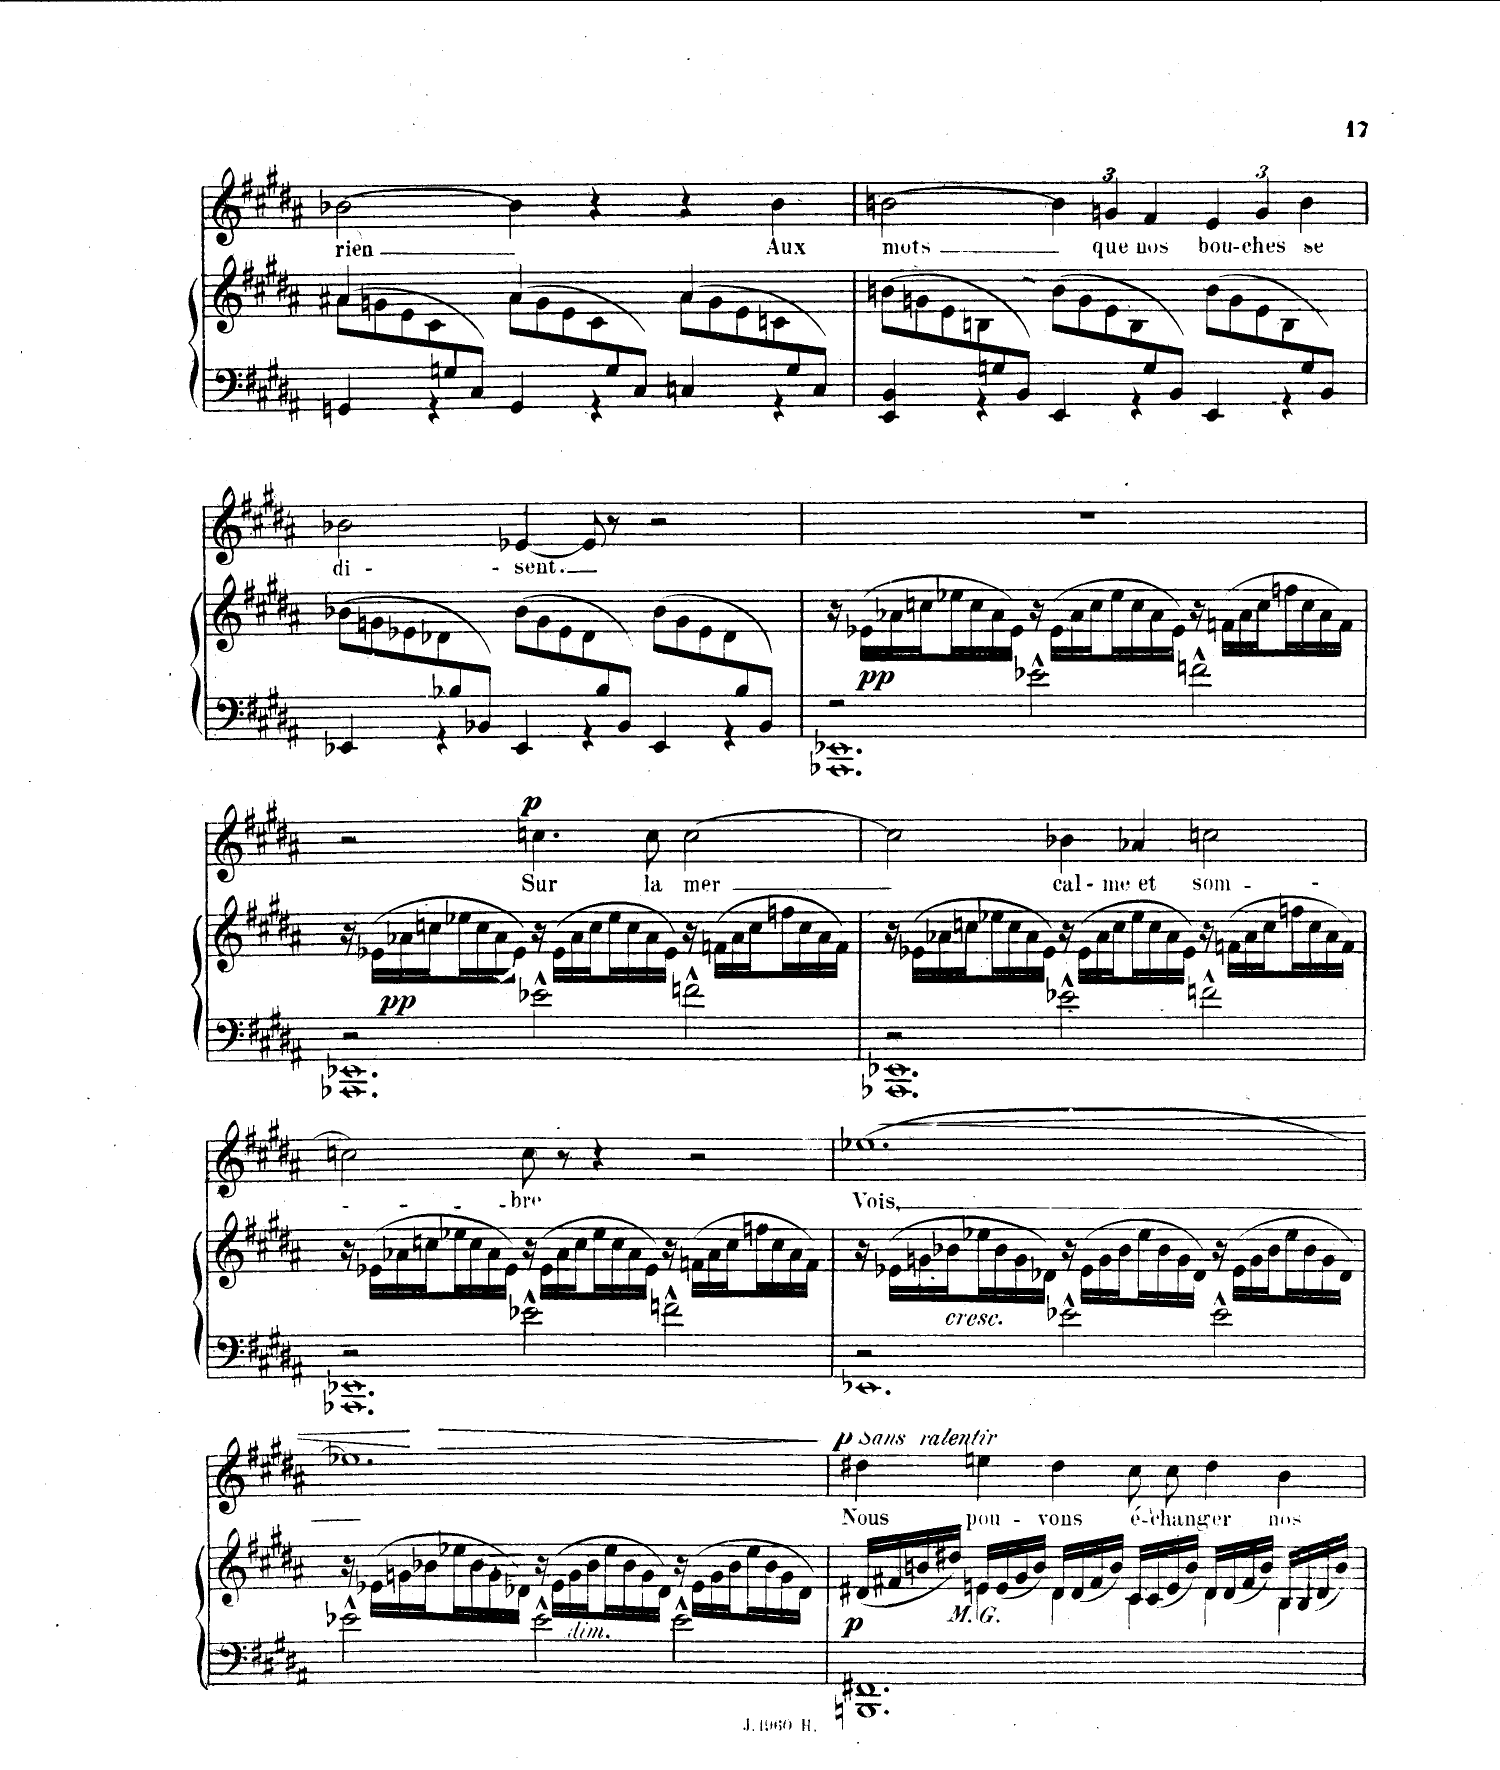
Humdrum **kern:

**kern	**kern	**dynam	**kern	**text	**dynam
*part2	*part2	*part2	*part1	*part1	*part1
*staff3	*staff2	*staff2/3	*staff1	*staff1	*staff1
*I"Piano	*	*	*I"Chant Voice	*	*
*I'Pno	*	*	*	*	*
*clefF4	*clefG2	*	*clefG2	*	*
*k[f#c#g#d#a#]	*k[f#c#g#d#a#]	*	*k[f#c#g#d#a#]	*	*
*M3/2	*M3/2	*	*M3/2	*	*
=18	=18	=18	=18	=18	=18
*^	*^	*	*	*	*
3ryy	4GGn/	4a#X/	(12a#X\L	.	[2b-X\	rien	.
.	.	.	12gn\	.	.	.	.
.	.	.	12e\	.	.	.	.
.	4r	4ryy	12c#\	.	.	.	.
12Gn/	.	.	6ryy	.	.	.	.
12C#/J)	.	.	.	.	.	.	.
3ryy	4GG/	4a#/	(12a#\L	.	4b-\]	.	.
.	.	.	12g\	.	.	.	.
.	.	.	12e\	.	.	.	.
.	4r	4ryy	12c#\	.	4r	.	.
12G/	.	.	6ryy	.	.	.	.
12C#/J)	.	.	.	.	.	.	.
3ryy	4Cn/	4a#/	(12a#\L	.	4r	.	.
.	.	.	12g\	.	.	.	.
.	.	.	12e\	.	.	.	.
.	4r	4ryy	12cn\	.	4b-\	Aux	.
12G/	.	.	6ryy	.	.	.	.
12C#X/J)	.	.	.	.	.	.	.
=19	=19	=19	=19	=19	=19	=19	=19
3ryy	4EE/ 4BB/	(12bn\L	4ryy	.	[2bn\	mots	.
.	.	12gn\	.	.	.	.	.
.	.	12e\	.	.	.	.	.
.	4r	12Bn\	4ryy	.	.	.	.
12Gn/	.	6ryy	.	.	.	.	.
12BB/J)	.	.	.	.	.	.	.
3ryy	4EE/	(12b\L	4ryy	.	6b\]	.	.
.	.	12g\	.	.	.	.	.
.	.	12e\	.	.	6gn/	que	.
.	4r	12B\	4ryy	.	.	.	.
12G/	.	6ryy	.	.	6f#/	nos	.
12BB/J)	.	.	.	.	.	.	.
3ryy	4EE/	(12b\L	4ryy	.	6e/	bou-	.
.	.	12g\	.	.	.	.	.
.	.	12e\	.	.	6g/	-ches	.
.	4r	12B\	4ryy	.	.	.	.
12G/	.	6ryy	.	.	6b\	se	.
12BB/J)	.	.	.	.	.	.	.
=20	=20	=20	=20	=20	=20	=20	=20
3ryy	4EE-X/	(12b-X\L	4ryy	.	2b-X\	di-	.
.	.	12gn\	.	.	.	.	.
.	.	12e-X\	.	.	.	.	.
.	4r	12d-X\	4ryy	.	.	.	.
12B-X/	.	6ryy	.	.	.	.	.
12BB-X/J)	.	.	.	.	.	.	.
3ryy	4EE-/	(12b-\L	4ryy	.	[4e-X/	-sent.	.
.	.	12g\	.	.	.	.	.
.	.	12e-\	.	.	.	.	.
.	4r	12d-\	4ryy	.	8e-/]	.	.
12B-/	.	6ryy	.	.	.	.	.
.	.	.	.	.	8r	.	.
12BB-/J)	.	.	.	.	.	.	.
3ryy	4EE-/	(12b-\L	4ryy	.	2r	.	.
.	.	12g\	.	.	.	.	.
.	.	12e-\	.	.	.	.	.
.	4r	12d-\	4ryy	.	.	.	.
12B-/	.	6ryy	.	.	.	.	.
12BB-/J)	.	.	.	.	.	.	.
*	*	*v	*v	*	*	*	*
=21	=21	=21	=21	=21	=21	=21
2r	1.AAA-X 1.EE-X	16r	.	1.r	.	.
!	!	!	!LO:DY:b	!	!	!
.	.	(16e-X\LL	pp	.	.	.
.	.	16a-X\	.	.	.	.
.	.	16ccn\J	.	.	.	.
.	.	16ee-X\L	.	.	.	.
.	.	16cc\	.	.	.	.
.	.	16a-\	.	.	.	.
.	.	16e-\JJ)	.	.	.	.
2e-X^^\	.	16r	.	.	.	.
.	.	(16e-\LL	.	.	.	.
.	.	16a-\	.	.	.	.
.	.	16cc\J	.	.	.	.
.	.	16ee-\L	.	.	.	.
.	.	16cc\	.	.	.	.
.	.	16a-\	.	.	.	.
.	.	16e-\JJ)	.	.	.	.
2fn^^\	.	16r	.	.	.	.
.	.	(16fn\LL	.	.	.	.
.	.	16a-\	.	.	.	.
.	.	16cc\J	.	.	.	.
.	.	16ffn\L	.	.	.	.
.	.	16cc\	.	.	.	.
.	.	16a-\	.	.	.	.
.	.	16f\JJ)	.	.	.	.
=22	=22	=22	=22	=22	=22	=22
2r	1.AAA-X 1.EE-X	16r	.	2r	.	.
!	!	!	!LO:DY:b	!	!	!
.	.	(16e-X\LL	pp	.	.	.
.	.	16a-X\	.	.	.	.
.	.	16ccn\J	.	.	.	.
.	.	16ee-X\L	.	.	.	.
.	.	16cc\	.	.	.	.
.	.	16a-\	.	.	.	.
.	.	16e-\JJ)	.	.	.	.
!	!	!	!	!	!	!LO:DY:a
2e-X^^\	.	16r	.	4.ccn\	Sur	p
.	.	(16e-\LL	.	.	.	.
.	.	16a-\	.	.	.	.
.	.	16cc\J	.	.	.	.
.	.	16ee-\L	.	.	.	.
.	.	16cc\	.	.	.	.
.	.	16a-\	.	8cc\	la	.
.	.	16e-\JJ)	.	.	.	.
2fn^^\	.	16r	.	[2cc\	mer	.
.	.	(16fn\LL	.	.	.	.
.	.	16a-\	.	.	.	.
.	.	16cc\J	.	.	.	.
.	.	16ffn\L	.	.	.	.
.	.	16cc\	.	.	.	.
.	.	16a-\	.	.	.	.
.	.	16f\JJ)	.	.	.	.
=23	=23	=23	=23	=23	=23	=23
2r	1.AAA-X 1.EE-X	16r	.	2cc\]	.	.
.	.	(16e-X\LL	.	.	.	.
.	.	16a-X\	.	.	.	.
.	.	16ccn\J	.	.	.	.
.	.	16ee-X\L	.	.	.	.
.	.	16cc\	.	.	.	.
.	.	16a-\	.	.	.	.
.	.	16e-\JJ)	.	.	.	.
2e-X^^\	.	16r	.	4b-X\	calme	.
.	.	(16e-\LL	.	.	.	.
.	.	16a-\	.	.	.	.
.	.	16cc\J	.	.	.	.
.	.	16ee-\L	.	4a-X/	et	.
.	.	16cc\	.	.	.	.
.	.	16a-\	.	.	.	.
.	.	16e-\JJ)	.	.	.	.
2fn^^\	.	16r	.	[2ccn\	som-	.
.	.	(16fn\LL	.	.	.	.
.	.	16a-\	.	.	.	.
.	.	16cc\J	.	.	.	.
.	.	16ffn\L	.	.	.	.
.	.	16cc\	.	.	.	.
.	.	16a-\	.	.	.	.
.	.	16f\JJ)	.	.	.	.
=24	=24	=24	=24	=24	=24	=24
2r	1.AAA-X 1.EE-X	16r	.	2ccn\]	.	.
.	.	(16e-X\LL	.	.	.	.
.	.	16a-X\	.	.	.	.
.	.	16ccn\J	.	.	.	.
.	.	16ee-X\L	.	.	.	.
.	.	16cc\	.	.	.	.
.	.	16a-\	.	.	.	.
.	.	16e-\JJ)	.	.	.	.
2e-X^^\	.	16r	.	8cc\	-bre	.
.	.	(16e-\LL	.	.	.	.
.	.	16a-\	.	8r	.	.
.	.	16cc\J	.	.	.	.
.	.	16ee-\L	.	4r	.	.
.	.	16cc\	.	.	.	.
.	.	16a-\	.	.	.	.
.	.	16e-\JJ)	.	.	.	.
2fn^^\	.	16r	.	2r	.	.
.	.	(16fn\LL	.	.	.	.
.	.	16a-\	.	.	.	.
.	.	16cc\J	.	.	.	.
.	.	16ffn\L	.	.	.	.
.	.	16cc\	.	.	.	.
.	.	16a-\	.	.	.	.
.	.	16f\JJ)	.	.	.	.
=25	=25	=25	=25	=25	=25	=25
!	!	!	!	!	!	!LO:HP:b
*	*	*	*	*^	*	*
2r	1.EE-X	16r	.	[1.ee-X	2ryy	Vois,	<
.	.	(16e-X\LL	.	.	.	.	.
.	.	16gn\	.	.	.	.	.
!	!	!LO:TX:b:i:t=cresc.	!	!	!	!	!
.	.	16b-X\J	.	.	.	.	.
.	.	16ee-X\L	.	.	.	.	.
.	.	16b-X\	.	.	.	.	.
.	.	16g\	.	.	.	.	.
.	.	16d-X\JJ)	.	.	.	.	.
2e-X^^\	.	16r	.	.	2ryy	.	.
.	.	(16e-\LL	.	.	.	.	.
.	.	16g\	.	.	.	.	.
.	.	16b-\J	.	.	.	.	.
.	.	16ee-\L	.	.	.	.	.
.	.	16b-\	.	.	.	.	.
.	.	16g\	.	.	.	.	.
.	.	16d-\JJ)	.	.	.	.	.
2e-^^\	.	16r	.	.	2ryy	.	.
.	.	(16e-\LL	.	.	.	.	.
.	.	16g\	.	.	.	.	.
.	.	16b-\J	.	.	.	.	.
.	.	16ee-\L	.	.	.	.	.
.	.	16b-\	.	.	.	.	.
.	.	16g\	.	.	.	.	.
.	.	16d-\JJ)	.	.	.	.	.
*v	*v	*	*	*	*	*	*
=26	=26	=26	=26	=26	=26	=26
2e-X^^\	16r	.	1.ee-X]	4ryy	.	.
.	(16e-X\LL	.	.	.	.	.
.	16gn\	.	.	.	.	.
.	16b-X\J	.	.	.	.	.
.	16ee-X\L	.	.	4ryy	.	[
.	16b-X\	.	.	.	.	.
.	16g\	.	.	.	.	.
.	16d-X\JJ)	.	.	.	.	.
2e-^^\	16r	.	.	1ryy	.	.
.	(16e-\LL	.	.	.	.	.
!	!LO:TX:b:i:t=dim.	!	!	!	!	!
.	16g\	.	.	.	.	.
.	16b-\J	.	.	.	.	.
.	16ee-\L	.	.	.	.	.
.	16b-X\	.	.	.	.	.
.	16g\	.	.	.	.	.
.	16d-\JJ)	.	.	.	.	.
2e-^^\	16r	.	.	.	.	.
.	(16e-\LL	.	.	.	.	.
.	16g\	.	.	.	.	.
.	16b-\J	.	.	.	.	.
.	16ee-\L	.	.	.	.	.
.	16b-X\	.	.	.	.	.
.	16g\	.	.	.	.	.
.	16d-\JJ)	.	.	.	.	.
*	*	*	*v	*v	*	*
=27	=27	=27	=27	=27	=27
*	*^	*	*	*	*
!	!	!	!LO:DY:b	!	!	!LO:DY:a
!	!	!	!	!	!	!LO:DY:n=1:a
1.BBBn 1.FF#X	(<16d#X/LL	4ryy	p	4dd#X\	Nous	p other-dynamics
.	16f#X/	.	.	.	.	.
.	16bn/	.	.	.	.	.
.	16dd#X/JJ)	.	.	.	.	.
!	!LO:TX:b:t=M.G.	!	!	!	!	!
.	16en/LL	4en\	.	4een\	pou-	.
.	(<16e/	.	.	.	.	.
.	16g#/	.	.	.	.	.
.	16b/JJ)	.	.	.	.	.
.	16d#/LL	4d#\	.	4dd#\	-vons	.
.	(<16d#/	.	.	.	.	.
.	16f#/	.	.	.	.	.
.	16b/JJ)	.	.	.	.	.
.	16c#/LL	4c#\	.	8cc#\L	é-	.
.	(<16c#/	.	.	.	.	.
.	16e/	.	.	8cc#\J	-chan-	.
.	16b/JJ)	.	.	.	.	.
.	16d#/LL	4d#\	.	4dd#\	-ger	.
.	(<16d#/	.	.	.	.	.
.	16f#/	.	.	.	.	.
.	16b/JJ)	.	.	.	.	.
.	16B/LL	4B\	.	4b\	nos	.
.	(<16B/	.	.	.	.	.
.	16d#/	.	.	.	.	.
.	16b/JJ)	.	.	.	.	.
*	*v	*v	*	*	*	*
=	=	=	=	=	=
*-	*-	*-	*-	*-	*-
